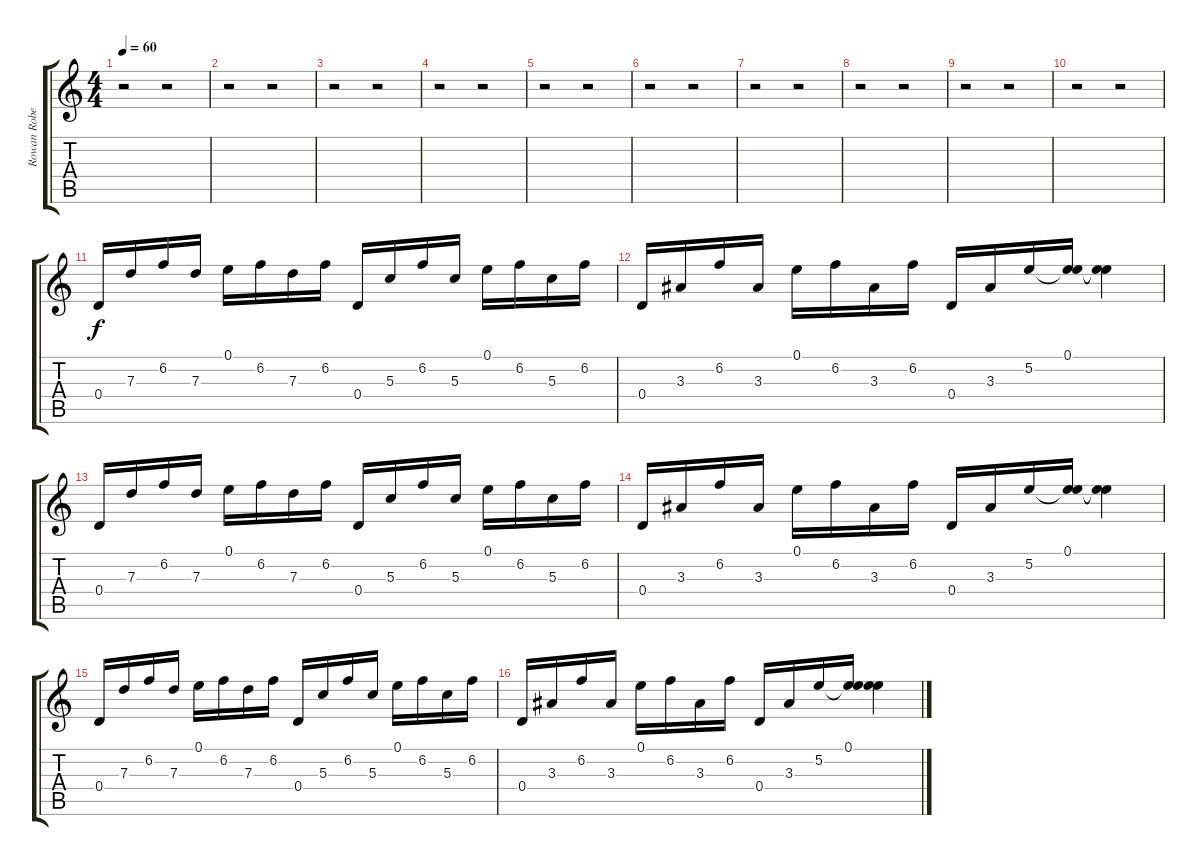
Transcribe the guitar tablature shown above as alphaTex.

\track ("Rowan Robertson" "Rowan Robe") {instrument acousticguitarsteel}
\staff {score tabs}
\tuning (E4 B3 G3 D3 A2 D2) {hide}
\ts (4 4)
\tempo 60
\clef g2
\ks c
r.2{dy f} r.2 |
r.2 r.2 |
r.2 r.2 |
r.2 r.2 |
r.2 r.2 |
r.2 r.2 |
r.2 r.2 |
r.2 r.2 |
r.2 r.2 |
r.2 r.2 |
0.4.16 7.3.16 6.2.16 7.3.16 0.1.16 6.2.16 7.3.16 6.2.16 0.4.16 5.3.16 6.2.16 5.3.16 0.1.16 6.2.16 5.3.16 6.2.16 |
0.4.16 3.3.16 6.2.16 3.3.16 0.1.16 6.2.16 3.3.16 6.2.16 0.4.16 3.3.16 5.2.16 (0.1 5.2{t}).16 (0.1{t} 5.2{t}).4 |
0.4.16 7.3.16 6.2.16 7.3.16 0.1.16 6.2.16 7.3.16 6.2.16 0.4.16 5.3.16 6.2.16 5.3.16 0.1.16 6.2.16 5.3.16 6.2.16 |
0.4.16 3.3.16 6.2.16 3.3.16 0.1.16 6.2.16 3.3.16 6.2.16 0.4.16 3.3.16 5.2.16 (0.1 5.2{t}).16 (0.1{t} 5.2{t}).4 |
0.4.16 7.3.16 6.2.16 7.3.16 0.1.16 6.2.16 7.3.16 6.2.16 0.4.16 5.3.16 6.2.16 5.3.16 0.1.16 6.2.16 5.3.16 6.2.16 |
0.4.16 3.3.16 6.2.16 3.3.16 0.1.16 6.2.16 3.3.16 6.2.16 0.4.16 3.3.16 5.2.16 (0.1 5.2{t}).16 (0.1{t} 5.2{t}).4
